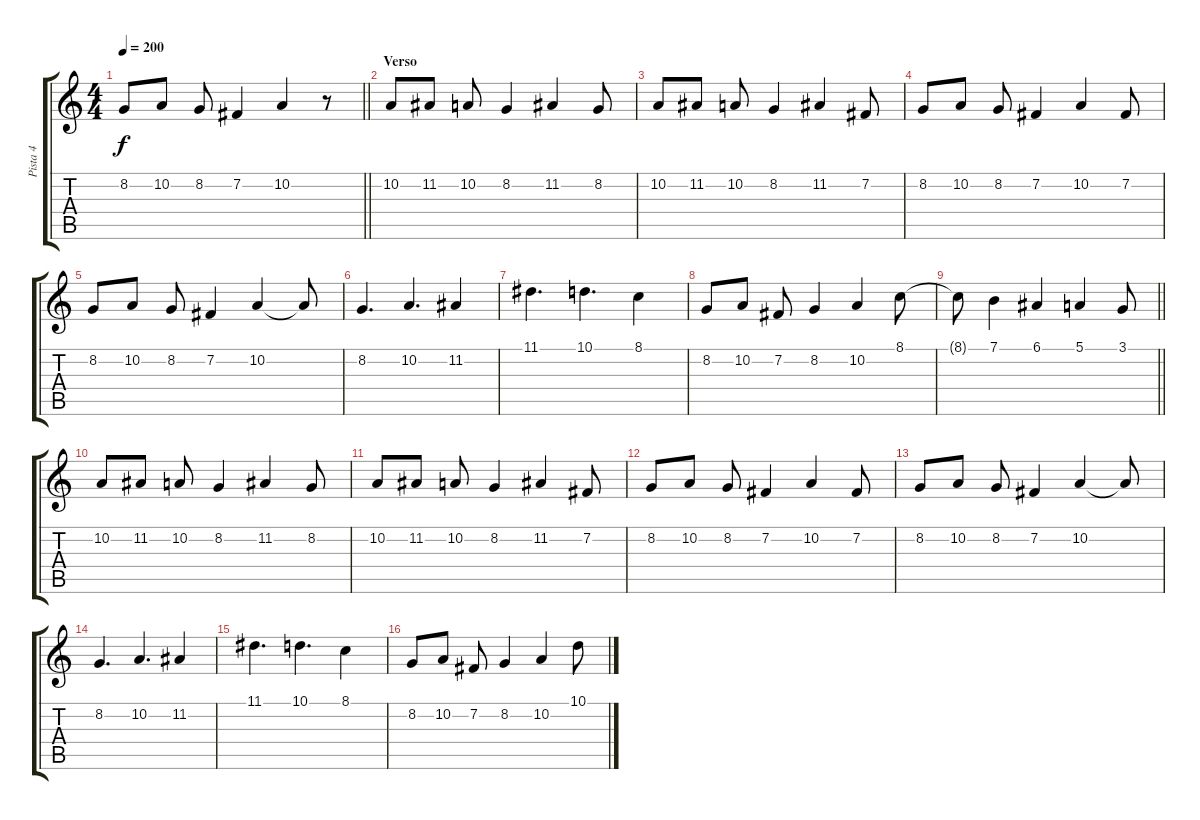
\track ("Pista 4" "Pista 4") {instrument drawbarorgan}
\staff {score tabs}
\tuning (E4 B3 G3 D3 A2 E2) {hide}
\ts (4 4)
\tempo 200
\clef g2
\barLineRight lightlight
\ks c
8.2.8{dy f} 10.2.8 8.2.8 7.2.4 10.2.4 r.8 |
\section ("" "Verso")
10.2.8 11.2.8 10.2.8 8.2.4 11.2.4 8.2.8 |
10.2.8 11.2.8 10.2.8 8.2.4 11.2.4 7.2.8 |
8.2.8 10.2.8 8.2.8 7.2.4 10.2.4 7.2.8 |
8.2.8 10.2.8 8.2.8 7.2.4 10.2.4 10.2{t}.8 |
8.2.4{d} 10.2.4{d} 11.2.4 |
11.1.4{d} 10.1.4{d} 8.1.4 |
8.2.8 10.2.8 7.2.8 8.2.4 10.2.4 8.1.8 |
\barLineRight lightlight
8.1{t}.8 7.1.4 6.1.4 5.1.4 3.1.8 |
\section ("" "")
10.2.8 11.2.8 10.2.8 8.2.4 11.2.4 8.2.8 |
10.2.8 11.2.8 10.2.8 8.2.4 11.2.4 7.2.8 |
8.2.8 10.2.8 8.2.8 7.2.4 10.2.4 7.2.8 |
8.2.8 10.2.8 8.2.8 7.2.4 10.2.4 10.2{t}.8 |
8.2.4{d} 10.2.4{d} 11.2.4 |
11.1.4{d} 10.1.4{d} 8.1.4 |
8.2.8 10.2.8 7.2.8 8.2.4 10.2.4 10.1.8
